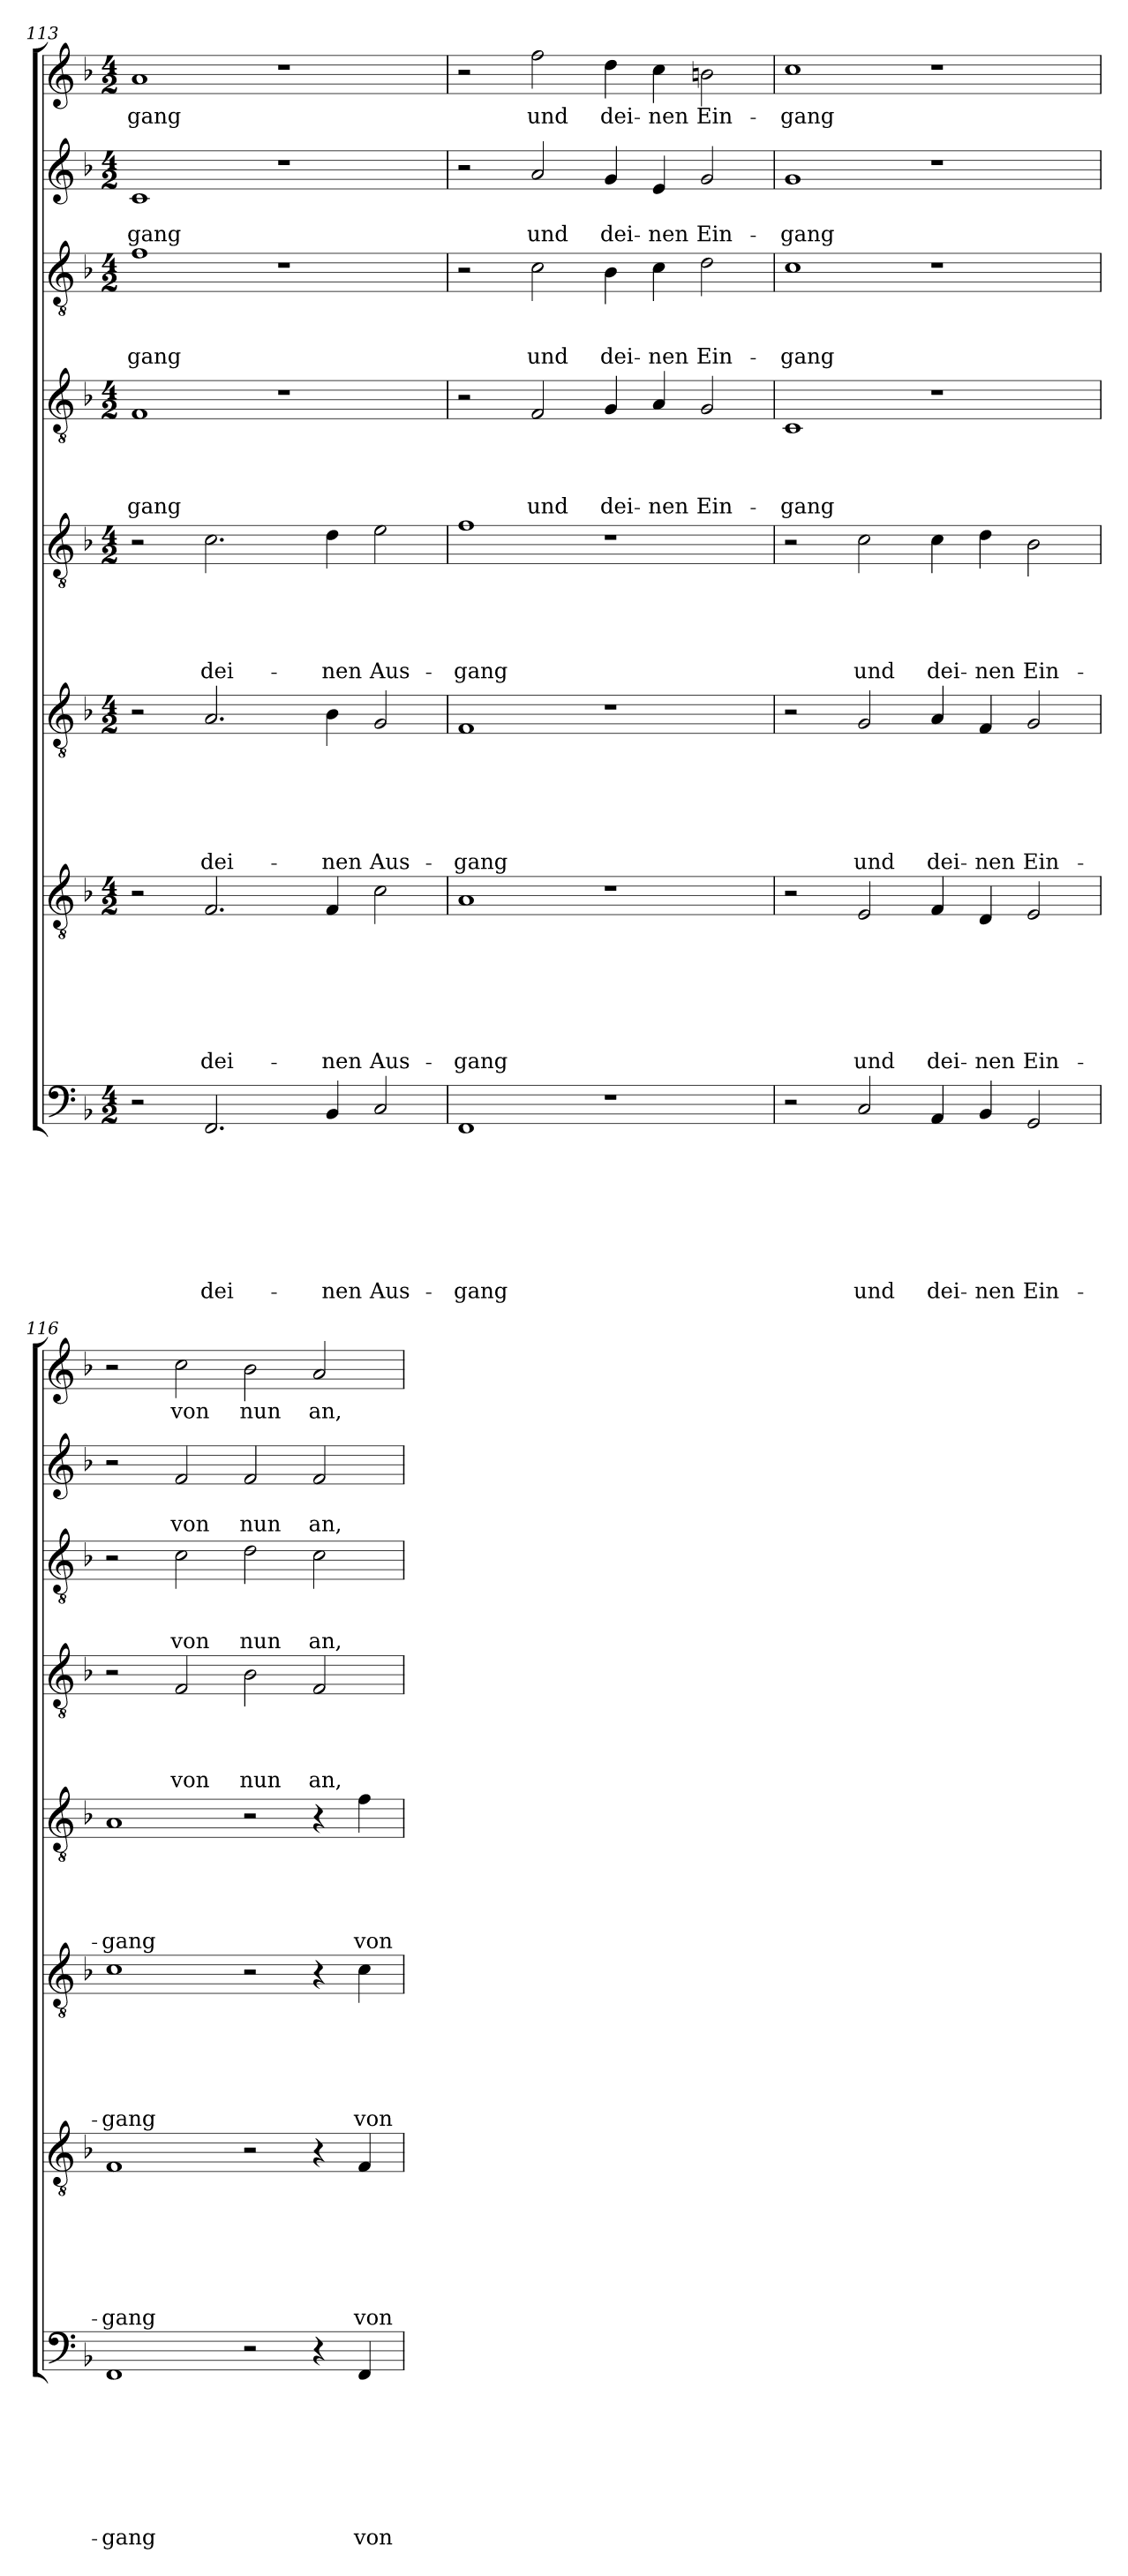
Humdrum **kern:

**kern	**text	**text	**text	**text	**text	**text	**text	**text	**kern	**text	**text	**text	**text	**text	**text	**text	**kern	**text	**text	**text	**text	**text	**text	**kern	**text	**text	**text	**text	**text	**kern	**text	**text	**text	**text	**kern	**text	**text	**text	**kern	**text	**text	**kern	**text
*part8	*part8	*part8	*part8	*part8	*part8	*part8	*part8	*part8	*part7	*part7	*part7	*part7	*part7	*part7	*part7	*part7	*part6	*part6	*part6	*part6	*part6	*part6	*part6	*part5	*part5	*part5	*part5	*part5	*part5	*part4	*part4	*part4	*part4	*part4	*part3	*part3	*part3	*part3	*part2	*part2	*part2	*part1	*part1
*staff8	*staff8	*staff8	*staff8	*staff8	*staff8	*staff8	*staff8	*staff8	*staff7	*staff7	*staff7	*staff7	*staff7	*staff7	*staff7	*staff7	*staff6	*staff6	*staff6	*staff6	*staff6	*staff6	*staff6	*staff5	*staff5	*staff5	*staff5	*staff5	*staff5	*staff4	*staff4	*staff4	*staff4	*staff4	*staff3	*staff3	*staff3	*staff3	*staff2	*staff2	*staff2	*staff1	*staff1
!!LO:PB:g=z
*clefF4	*	*	*	*	*	*	*	*	*clefGv2	*	*	*	*	*	*	*	*clefGv2	*	*	*	*	*	*	*clefGv2	*	*	*	*	*	*clefGv2	*	*	*	*	*clefGv2	*	*	*	*clefG2	*	*	*clefG2	*
*k[b-]	*	*	*	*	*	*	*	*	*k[b-]	*	*	*	*	*	*	*	*k[b-]	*	*	*	*	*	*	*k[b-]	*	*	*	*	*	*k[b-]	*	*	*	*	*k[b-]	*	*	*	*k[b-]	*	*	*k[b-]	*
*d:	*	*	*	*	*	*	*	*	*d:	*	*	*	*	*	*	*	*d:	*	*	*	*	*	*	*d:	*	*	*	*	*	*d:	*	*	*	*	*d:	*	*	*	*d:	*	*	*d:	*
*M4/2	*	*	*	*	*	*	*	*	*M4/2	*	*	*	*	*	*	*	*M4/2	*	*	*	*	*	*	*M4/2	*	*	*	*	*	*M4/2	*	*	*	*	*M4/2	*	*	*	*M4/2	*	*	*M4/2	*
=113	=113	=113	=113	=113	=113	=113	=113	=113	=113	=113	=113	=113	=113	=113	=113	=113	=113	=113	=113	=113	=113	=113	=113	=113	=113	=113	=113	=113	=113	=113	=113	=113	=113	=113	=113	=113	=113	=113	=113	=113	=113	=113	=113
2r	.	.	.	.	.	.	.	.	2r	.	.	.	.	.	.	.	2r	.	.	.	.	.	.	2r	.	.	.	.	.	1F	.	.	.	-gang	1f	.	.	-gang	1c	.	-gang	1a	-gang
2.FF/	.	.	.	.	.	.	.	dei-	2.F/	.	.	.	.	.	.	dei-	2.A/	.	.	.	.	.	dei-	2.c\	.	.	.	.	dei-	.	.	.	.	.	.	.	.	.	.	.	.	.	.
.	.	.	.	.	.	.	.	.	.	.	.	.	.	.	.	.	.	.	.	.	.	.	.	.	.	.	.	.	.	1r	.	.	.	.	1r	.	.	.	1r	.	.	1r	.
4BB-/	.	.	.	.	.	.	.	-nen	4F/	.	.	.	.	.	.	-nen	4B-\	.	.	.	.	.	-nen	4d\	.	.	.	.	-nen	.	.	.	.	.	.	.	.	.	.	.	.	.	.
2C/	.	.	.	.	.	.	.	Aus-	2c\	.	.	.	.	.	.	Aus-	2G/	.	.	.	.	.	Aus-	2e\	.	.	.	.	Aus-	.	.	.	.	.	.	.	.	.	.	.	.	.	.
=114	=114	=114	=114	=114	=114	=114	=114	=114	=114	=114	=114	=114	=114	=114	=114	=114	=114	=114	=114	=114	=114	=114	=114	=114	=114	=114	=114	=114	=114	=114	=114	=114	=114	=114	=114	=114	=114	=114	=114	=114	=114	=114	=114
1FF	.	.	.	.	.	.	.	-gang	1A	.	.	.	.	.	.	-gang	1F	.	.	.	.	.	-gang	1f	.	.	.	.	-gang	2r	.	.	.	.	2r	.	.	.	2r	.	.	2r	.
.	.	.	.	.	.	.	.	.	.	.	.	.	.	.	.	.	.	.	.	.	.	.	.	.	.	.	.	.	.	2F/	.	.	.	und	2c\	.	.	und	2a/	.	und	2ff\	und
1r	.	.	.	.	.	.	.	.	1r	.	.	.	.	.	.	.	1r	.	.	.	.	.	.	1r	.	.	.	.	.	4G/	.	.	.	dei-	4B-\	.	.	dei-	4g/	.	dei-	4dd\	dei-
.	.	.	.	.	.	.	.	.	.	.	.	.	.	.	.	.	.	.	.	.	.	.	.	.	.	.	.	.	.	4A/	.	.	.	-nen	4c\	.	.	-nen	4e/	.	-nen	4cc\	-nen
.	.	.	.	.	.	.	.	.	.	.	.	.	.	.	.	.	.	.	.	.	.	.	.	.	.	.	.	.	.	2G/	.	.	.	Ein-	2d\	.	.	Ein-	2g/	.	Ein-	2bn\	Ein-
=115	=115	=115	=115	=115	=115	=115	=115	=115	=115	=115	=115	=115	=115	=115	=115	=115	=115	=115	=115	=115	=115	=115	=115	=115	=115	=115	=115	=115	=115	=115	=115	=115	=115	=115	=115	=115	=115	=115	=115	=115	=115	=115	=115
2r	.	.	.	.	.	.	.	.	2r	.	.	.	.	.	.	.	2r	.	.	.	.	.	.	2r	.	.	.	.	.	1C	.	.	.	-gang	1c	.	.	-gang	1g	.	-gang	1cc	-gang
2C/	.	.	.	.	.	.	.	und	2E/	.	.	.	.	.	.	und	2G/	.	.	.	.	.	und	2c\	.	.	.	.	und	.	.	.	.	.	.	.	.	.	.	.	.	.	.
4AA/	.	.	.	.	.	.	.	dei-	4F/	.	.	.	.	.	.	dei-	4A/	.	.	.	.	.	dei-	4c\	.	.	.	.	dei-	1r	.	.	.	.	1r	.	.	.	1r	.	.	1r	.
4BB-/	.	.	.	.	.	.	.	-nen	4D/	.	.	.	.	.	.	-nen	4F/	.	.	.	.	.	-nen	4d\	.	.	.	.	-nen	.	.	.	.	.	.	.	.	.	.	.	.	.	.
2GG/	.	.	.	.	.	.	.	Ein-	2E/	.	.	.	.	.	.	Ein-	2G/	.	.	.	.	.	Ein-	2B-\	.	.	.	.	Ein-	.	.	.	.	.	.	.	.	.	.	.	.	.	.
=116	=116	=116	=116	=116	=116	=116	=116	=116	=116	=116	=116	=116	=116	=116	=116	=116	=116	=116	=116	=116	=116	=116	=116	=116	=116	=116	=116	=116	=116	=116	=116	=116	=116	=116	=116	=116	=116	=116	=116	=116	=116	=116	=116
1FF	.	.	.	.	.	.	.	-gang	1F	.	.	.	.	.	.	-gang	1c	.	.	.	.	.	-gang	1A	.	.	.	.	-gang	2r	.	.	.	.	2r	.	.	.	2r	.	.	2r	.
.	.	.	.	.	.	.	.	.	.	.	.	.	.	.	.	.	.	.	.	.	.	.	.	.	.	.	.	.	.	2F/	.	.	.	von	2c\	.	.	von	2f/	.	von	2cc\	von
2r	.	.	.	.	.	.	.	.	2r	.	.	.	.	.	.	.	2r	.	.	.	.	.	.	2r	.	.	.	.	.	2B-\	.	.	.	nun	2d\	.	.	nun	2f/	.	nun	2b-\	nun
4r	.	.	.	.	.	.	.	.	4r	.	.	.	.	.	.	.	4r	.	.	.	.	.	.	4r	.	.	.	.	.	2F/	.	.	.	an,	2c\	.	.	an,	2f/	.	an,	2a/	an,
4FF/	.	.	.	.	.	.	.	von	4F/	.	.	.	.	.	.	von	4c\	.	.	.	.	.	von	4f\	.	.	.	.	von	.	.	.	.	.	.	.	.	.	.	.	.	.	.
=	=	=	=	=	=	=	=	=	=	=	=	=	=	=	=	=	=	=	=	=	=	=	=	=	=	=	=	=	=	=	=	=	=	=	=	=	=	=	=	=	=	=	=
*-	*-	*-	*-	*-	*-	*-	*-	*-	*-	*-	*-	*-	*-	*-	*-	*-	*-	*-	*-	*-	*-	*-	*-	*-	*-	*-	*-	*-	*-	*-	*-	*-	*-	*-	*-	*-	*-	*-	*-	*-	*-	*-	*-
